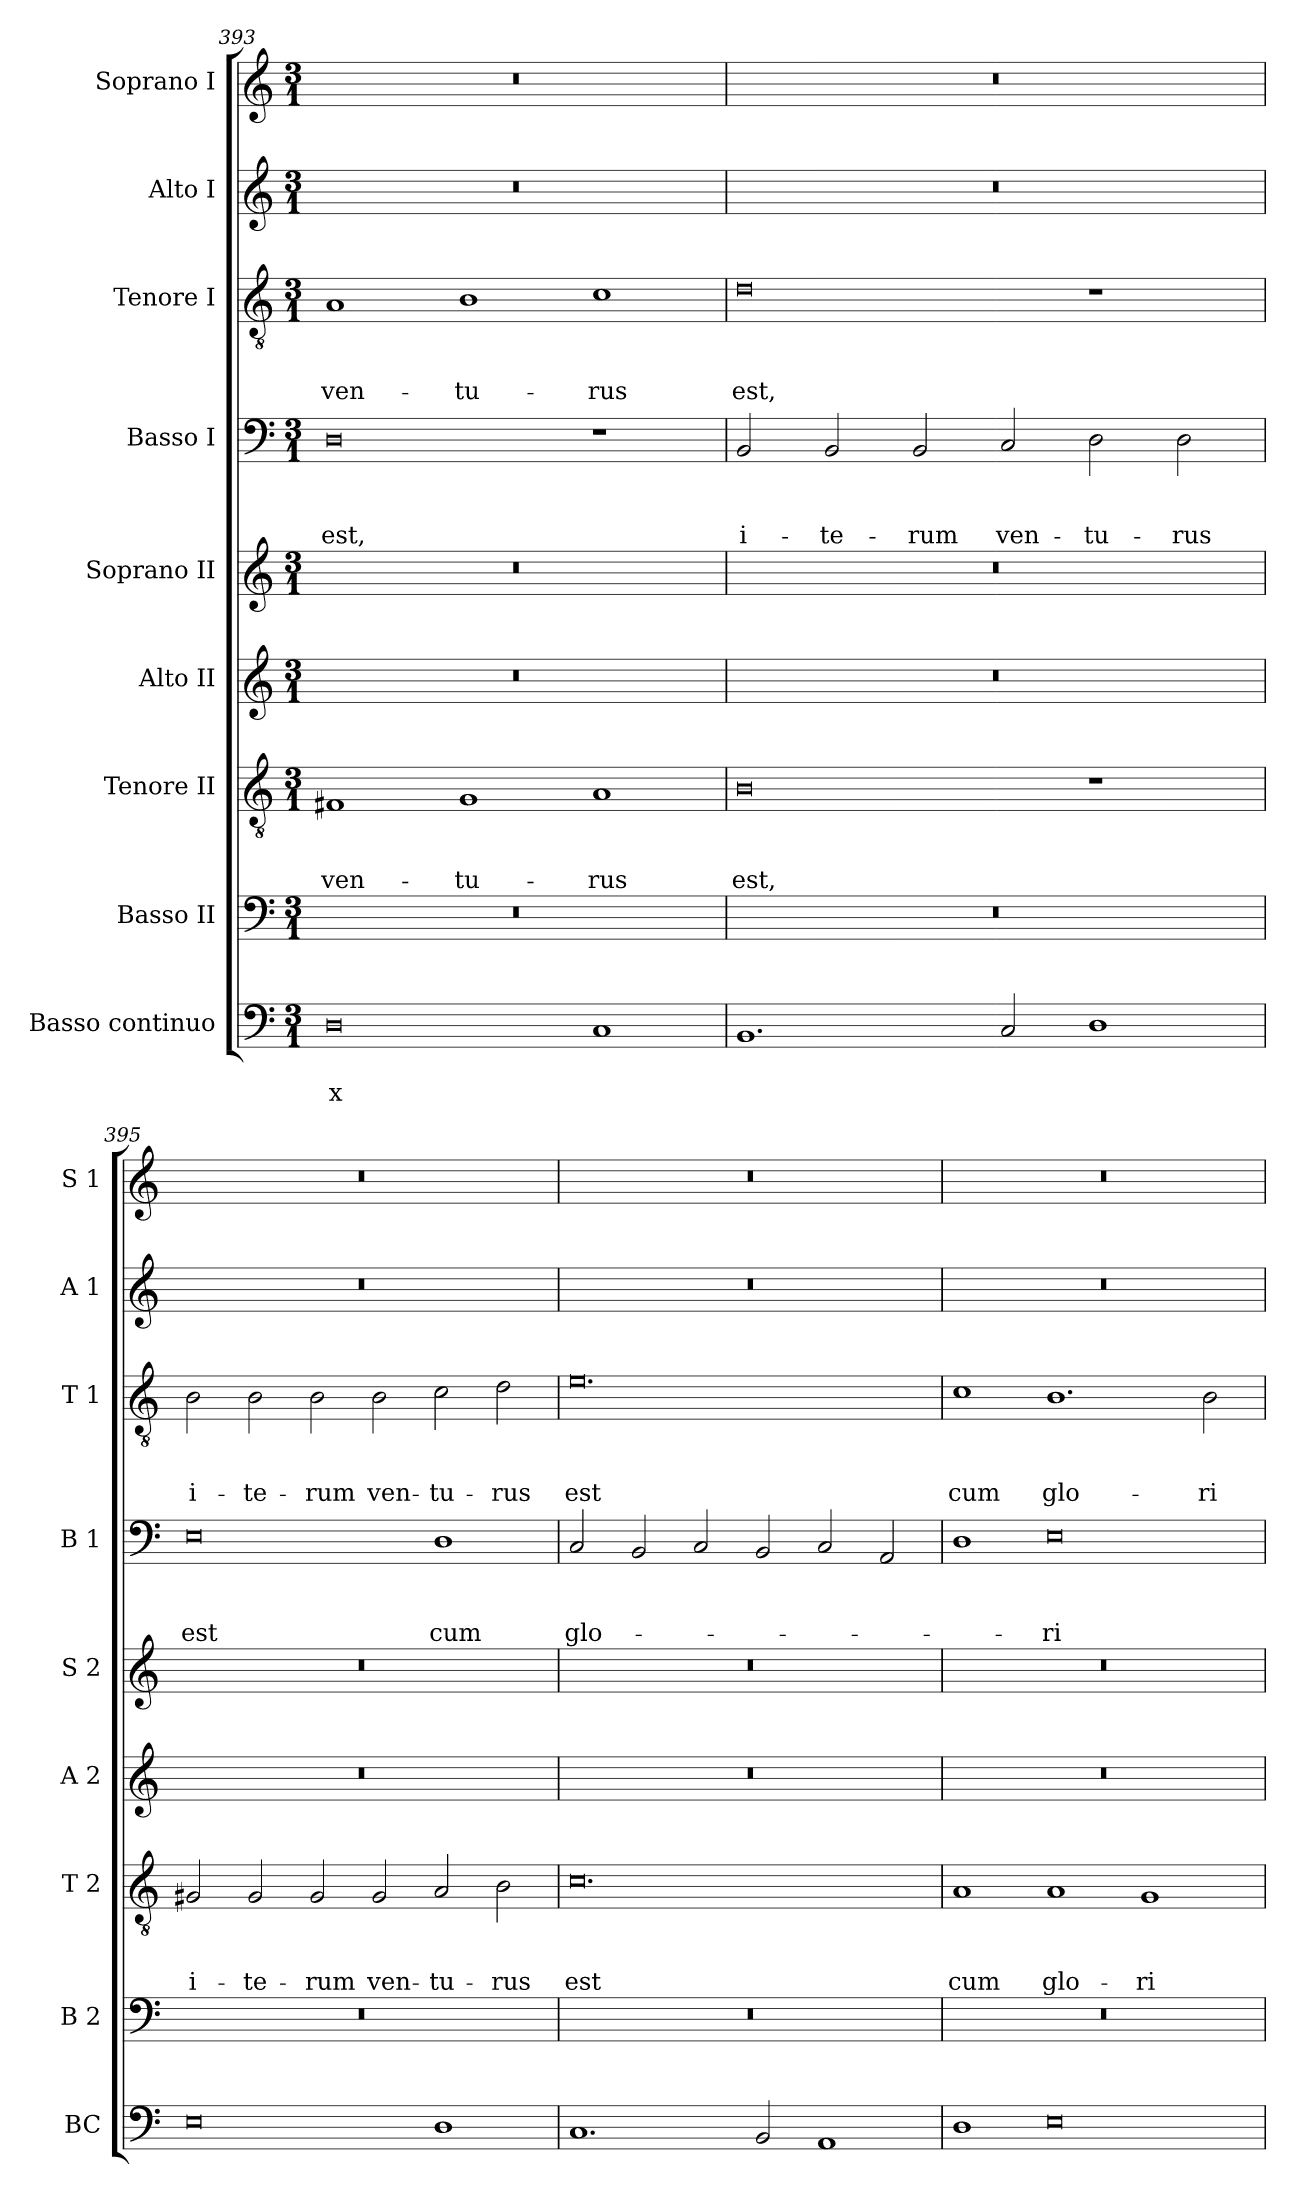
**kern	**text	**text	**kern	**kern	**text	**text	**text	**kern	**kern	**kern	**text	**text	**text	**kern	**text	**text	**text	**kern	**kern
*part9	*part9	*part9	*part8	*part7	*part7	*part7	*part7	*part6	*part5	*part4	*part4	*part4	*part4	*part3	*part3	*part3	*part3	*part2	*part1
*staff9	*staff9	*staff9	*staff8	*staff7	*staff7	*staff7	*staff7	*staff6	*staff5	*staff4	*staff4	*staff4	*staff4	*staff3	*staff3	*staff3	*staff3	*staff2	*staff1
*I"Basso continuo	*	*	*I"Basso II	*I"Tenore II	*	*	*	*I"Alto II	*I"Soprano II	*I"Basso I	*	*	*	*I"Tenore I	*	*	*	*I"Alto I	*I"Soprano I
*I'BC	*	*	*I'B 2	*I'T 2	*	*	*	*I'A 2	*I'S 2	*I'B 1	*	*	*	*I'T 1	*	*	*	*I'A 1	*I'S 1
!!LO:PB:g=z
*clefF4	*	*	*clefF4	*clefGv2	*	*	*	*clefG2	*clefG2	*clefF4	*	*	*	*clefGv2	*	*	*	*clefG2	*clefG2
*k[]	*	*	*k[]	*k[]	*	*	*	*k[]	*k[]	*k[]	*	*	*	*k[]	*	*	*	*k[]	*k[]
*C:	*	*	*C:	*C:	*	*	*	*C:	*C:	*C:	*	*	*	*C:	*	*	*	*C:	*C:
*M3/1	*	*	*M3/1	*M3/1	*	*	*	*M3/1	*M3/1	*M3/1	*	*	*	*M3/1	*	*	*	*M3/1	*M3/1
=393	=393	=393	=393	=393	=393	=393	=393	=393	=393	=393	=393	=393	=393	=393	=393	=393	=393	=393	=393
!	!	!LO:LY:b	!	!	!	!	!LO:LY:b	!	!	!	!	!	!LO:LY:b	!	!	!	!LO:LY:b	!	!
0D	.	x	0.r	1F#X	.	.	ven-	0.r	0.r	0D	.	.	est,	1A	.	.	ven-	0.r	0.r
!	!	!	!	!	!	!	!LO:LY:b	!	!	!	!	!	!	!	!	!	!LO:LY:b	!	!
.	.	.	.	1G	.	.	-tu-	.	.	.	.	.	.	1B	.	.	-tu-	.	.
!	!	!	!	!	!	!	!LO:LY:b	!	!	!	!	!	!	!	!	!	!LO:LY:b	!	!
1C	.	.	.	1A	.	.	-rus	.	.	1r	.	.	.	1c	.	.	-rus	.	.
=394	=394	=394	=394	=394	=394	=394	=394	=394	=394	=394	=394	=394	=394	=394	=394	=394	=394	=394	=394
!	!	!	!	!	!	!	!LO:LY:b	!	!	!	!	!	!LO:LY:b	!	!	!	!LO:LY:b	!	!
1.BB	.	.	0.r	0B	.	.	est,	0.r	0.r	2BB/	.	.	i-	0d	.	.	est,	0.r	0.r
!	!	!	!	!	!	!	!	!	!	!	!	!	!LO:LY:b	!	!	!	!	!	!
.	.	.	.	.	.	.	.	.	.	2BB/	.	.	-te-	.	.	.	.	.	.
!	!	!	!	!	!	!	!	!	!	!	!	!	!LO:LY:b	!	!	!	!	!	!
.	.	.	.	.	.	.	.	.	.	2BB/	.	.	-rum	.	.	.	.	.	.
!	!	!	!	!	!	!	!	!	!	!	!	!	!LO:LY:b	!	!	!	!	!	!
2C/	.	.	.	.	.	.	.	.	.	2C/	.	.	ven-	.	.	.	.	.	.
!	!	!	!	!	!	!	!	!	!	!	!	!	!LO:LY:b	!	!	!	!	!	!
1D	.	.	.	1r	.	.	.	.	.	2D\	.	.	-tu-	1r	.	.	.	.	.
!	!	!	!	!	!	!	!	!	!	!	!	!	!LO:LY:b	!	!	!	!	!	!
.	.	.	.	.	.	.	.	.	.	2D\	.	.	-rus	.	.	.	.	.	.
=395	=395	=395	=395	=395	=395	=395	=395	=395	=395	=395	=395	=395	=395	=395	=395	=395	=395	=395	=395
!	!	!	!	!	!	!	!LO:LY:b	!	!	!	!	!	!LO:LY:b	!	!	!	!LO:LY:b	!	!
0E	.	.	0.r	2G#X/	.	.	i-	0.r	0.r	0E	.	.	est	2B\	.	.	i-	0.r	0.r
!	!	!	!	!	!	!	!LO:LY:b	!	!	!	!	!	!	!	!	!	!LO:LY:b	!	!
.	.	.	.	2G#/	.	.	-te-	.	.	.	.	.	.	2B\	.	.	-te-	.	.
!	!	!	!	!	!	!	!LO:LY:b	!	!	!	!	!	!	!	!	!	!LO:LY:b	!	!
.	.	.	.	2G#/	.	.	-rum	.	.	.	.	.	.	2B\	.	.	-rum	.	.
!	!	!	!	!	!	!	!LO:LY:b	!	!	!	!	!	!	!	!	!	!LO:LY:b	!	!
.	.	.	.	2G#/	.	.	ven-	.	.	.	.	.	.	2B\	.	.	ven-	.	.
!	!	!	!	!	!	!	!LO:LY:b	!	!	!	!	!	!LO:LY:b	!	!	!	!LO:LY:b	!	!
1D	.	.	.	2A/	.	.	-tu-	.	.	1D	.	.	cum	2c\	.	.	-tu-	.	.
!	!	!	!	!	!	!	!LO:LY:b	!	!	!	!	!	!	!	!	!	!LO:LY:b	!	!
.	.	.	.	2B\	.	.	-rus	.	.	.	.	.	.	2d\	.	.	-rus	.	.
=396	=396	=396	=396	=396	=396	=396	=396	=396	=396	=396	=396	=396	=396	=396	=396	=396	=396	=396	=396
!	!	!	!	!	!	!	!LO:LY:b	!	!	!	!	!	!LO:LY:b	!	!	!	!LO:LY:b	!	!
1.C	.	.	0.r	0.c	.	.	est	0.r	0.r	2C/	.	.	glo-	0.e	.	.	est	0.r	0.r
.	.	.	.	.	.	.	.	.	.	2BB/	.	.	.	.	.	.	.	.	.
.	.	.	.	.	.	.	.	.	.	2C/	.	.	.	.	.	.	.	.	.
2BB/	.	.	.	.	.	.	.	.	.	2BB/	.	.	.	.	.	.	.	.	.
1AA	.	.	.	.	.	.	.	.	.	2C/	.	.	.	.	.	.	.	.	.
.	.	.	.	.	.	.	.	.	.	2AA/	.	.	.	.	.	.	.	.	.
=397	=397	=397	=397	=397	=397	=397	=397	=397	=397	=397	=397	=397	=397	=397	=397	=397	=397	=397	=397
!	!	!	!	!	!	!	!LO:LY:b	!	!	!	!	!	!	!	!	!	!LO:LY:b	!	!
1D	.	.	0.r	1A	.	.	cum	0.r	0.r	1D	.	.	.	1c	.	.	cum	0.r	0.r
!	!	!	!	!	!	!	!LO:LY:b	!	!	!	!	!	!LO:LY:b	!	!	!	!LO:LY:b	!	!
0E	.	.	.	1A	.	.	glo-	.	.	0E	.	.	-ri-	1.B	.	.	glo-	.	.
!	!	!	!	!	!	!	!LO:LY:b	!	!	!	!	!	!	!	!	!	!	!	!
.	.	.	.	1G	.	.	-ri-	.	.	.	.	.	.	.	.	.	.	.	.
!	!	!	!	!	!	!	!	!	!	!	!	!	!	!	!	!	!LO:LY:b	!	!
.	.	.	.	.	.	.	.	.	.	.	.	.	.	2B\	.	.	-ri-	.	.
=	=	=	=	=	=	=	=	=	=	=	=	=	=	=	=	=	=	=	=
*-	*-	*-	*-	*-	*-	*-	*-	*-	*-	*-	*-	*-	*-	*-	*-	*-	*-	*-	*-
